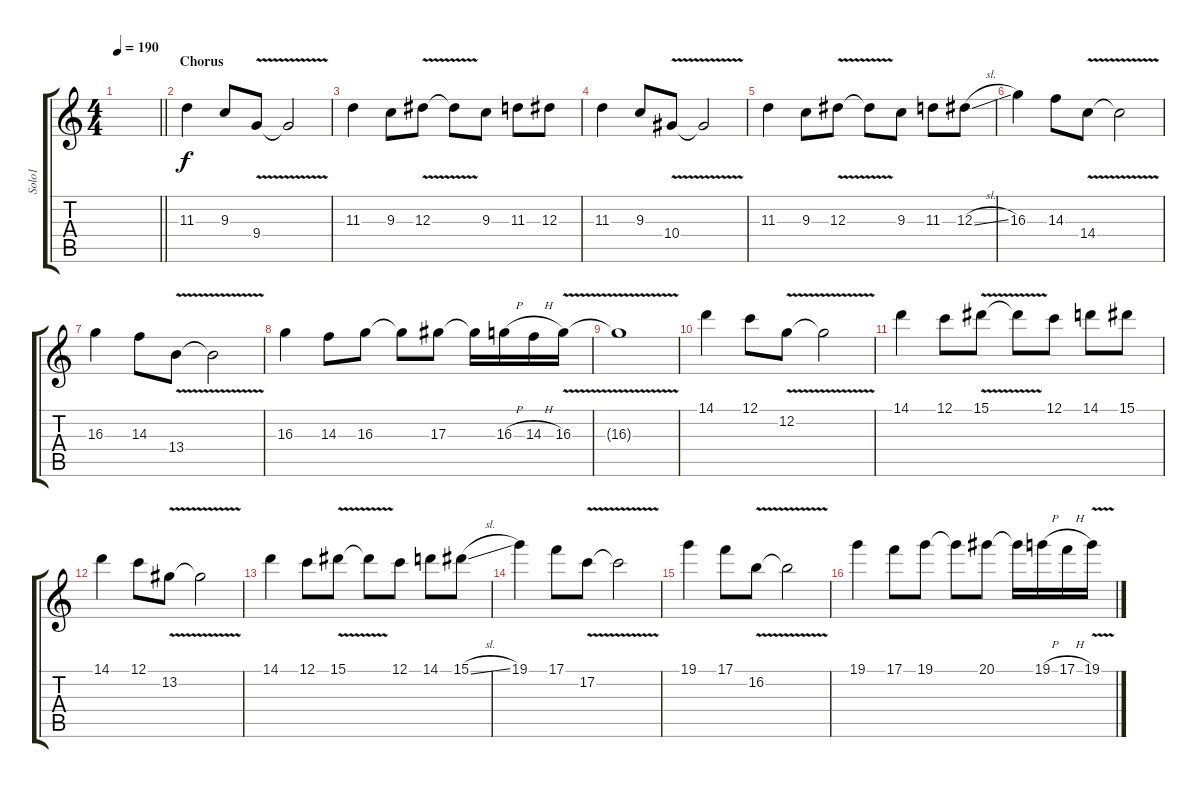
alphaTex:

\track ("Solo1" "Solo1") {instrument distortionguitar}
\staff {score tabs}
\tuning (C4 G3 Eb3 Bb2 F2 C2) {hide}
\ts (4 4)
\tempo 190
\clef g2
\barLineRight lightlight
\ks c
|
\section ("" "Chorus")
11.3.4 9.3.8 9.4{v}.8 9.4{t}.2 |
11.3.4 9.3.8 12.3{v}.8 12.3{t}.8 9.3.8 11.3.8 12.3.8 |
11.3.4 9.3.8 10.4{v}.8 10.4{t}.2 |
11.3.4 9.3.8 12.3{v}.8 12.3{t}.8 9.3.8 11.3.8 12.3{sl}.8 |
16.3.4 14.3.8 14.4{v}.8 14.4{t}.2 |
16.3.4 14.3.8 13.4{v}.8 13.4{t}.2 |
16.3.4 14.3.8 16.3.8 16.3{t}.8 17.3.8 17.3{t}.16 16.3{h}.16 14.3{h}.16 16.3{v}.16 |
16.3{t}.1 |
14.1.4 12.1.8 12.2{v}.8 12.2{t}.2 |
14.1.4 12.1.8 15.1{v}.8 15.1{t}.8 12.1.8 14.1.8 15.1.8 |
14.1.4 12.1.8 13.2{v}.8 13.2{t}.2 |
14.1.4 12.1.8 15.1{v}.8 15.1{t}.8 12.1.8 14.1.8 15.1{sl}.8 |
19.1.4 17.1.8 17.2{v}.8 17.2{t}.2 |
19.1.4 17.1.8 16.2{v}.8 16.2{t}.2 |
19.1.4 17.1.8 19.1.8 19.1{t}.8 20.1.8 20.1{t}.16 19.1{h}.16 17.1{h}.16 19.1{v}.16
